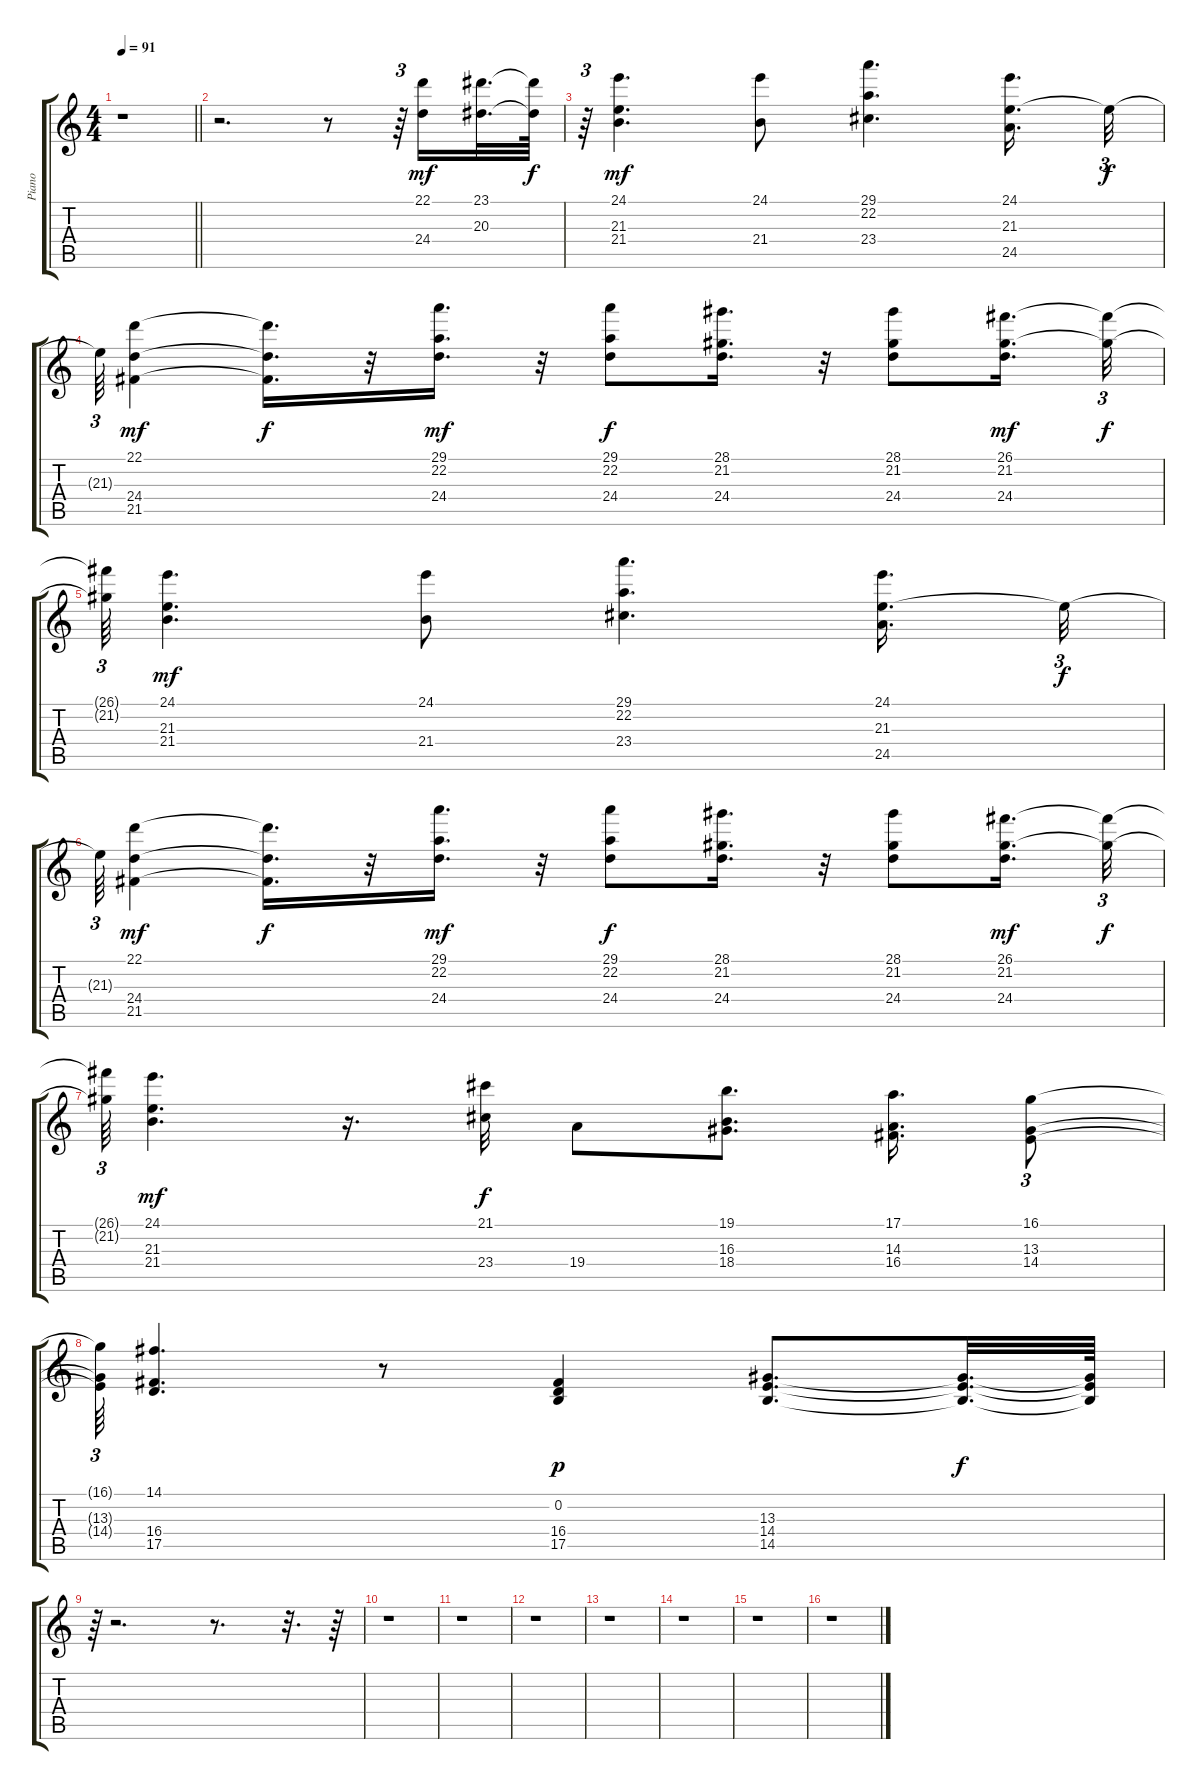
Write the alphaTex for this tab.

\track ("Piano" "Piano") {instrument acousticgrandpiano}
\staff {score tabs}
\tuning (E4 B3 G3 D3 A2 E2) {hide}
\ts (4 4)
\tempo 91
\clef g2
\barLineRight lightlight
\ks c
r.1{dy f} |
\section ("" "")
r.2{d} r.8 r.64{tu (3 2)} (22.1 24.4).16{dy mf} (23.1 20.3).32{d} (23.1{t} 20.3{t}).64{dy f} |
r.64{tu (3 2)} (24.1 21.3 21.4).4{d dy mf} (24.1 21.4).8 (29.1 22.2 23.4).4{d} (24.1 21.3 24.5).16{d} 21.3{t}.32{tu (3 2) dy f} |
21.3{t}.64{tu (3 2)} (22.1 24.4 21.5).4{dy mf} (22.1{t} 24.4{t} 21.5{t}).16{d dy f} r.32 (29.1 22.2 24.4).16{d dy mf} r.32 (29.1 22.2 24.4).8{dy f} (28.1 21.2 24.4).16{d} r.32 (28.1 21.2 24.4).8 (26.1 21.2 24.4).16{d dy mf} (26.1{t} 21.2{t}).32{tu (3 2) dy f} |
(26.1{t} 21.2{t}).64{tu (3 2)} (24.1 21.3 21.4).4{d dy mf} (24.1 21.4).8 (29.1 22.2 23.4).4{d} (24.1 21.3 24.5).16{d} 21.3{t}.32{tu (3 2) dy f} |
21.3{t}.64{tu (3 2)} (22.1 24.4 21.5).4{dy mf} (22.1{t} 24.4{t} 21.5{t}).16{d dy f} r.32 (29.1 22.2 24.4).16{d dy mf} r.32 (29.1 22.2 24.4).8{dy f} (28.1 21.2 24.4).16{d} r.32 (28.1 21.2 24.4).8 (26.1 21.2 24.4).16{d dy mf} (26.1{t} 21.2{t}).32{tu (3 2) dy f} |
(26.1{t} 21.2{t}).64{tu (3 2)} (24.1 21.3 21.4).4{d dy mf} r.16{d} (21.1 23.4).32{dy f} 19.4.8 (19.1 16.3 18.4).8{d} (17.1 14.3 16.4).16{d} (16.1 13.3 14.4).8{tu (3 2)} |
(16.1{t} 13.3{t} 14.4{t}).64{tu (3 2)} (14.1 16.4 17.5).4{d} r.8 (0.2 16.4 17.5).4{dy p} (13.3 14.4 14.5).8{d} (13.3{t} 14.4{t} 14.5{t}).32{d dy f} (13.3{t} 14.4{t} 14.5{t}).64 |
r.64{tu (3 2)} r.2{d} r.8{d} r.32{d} r.64 |
r.1 |
r.1 |
r.1 |
r.1 |
r.1 |
r.1 |
r.1
